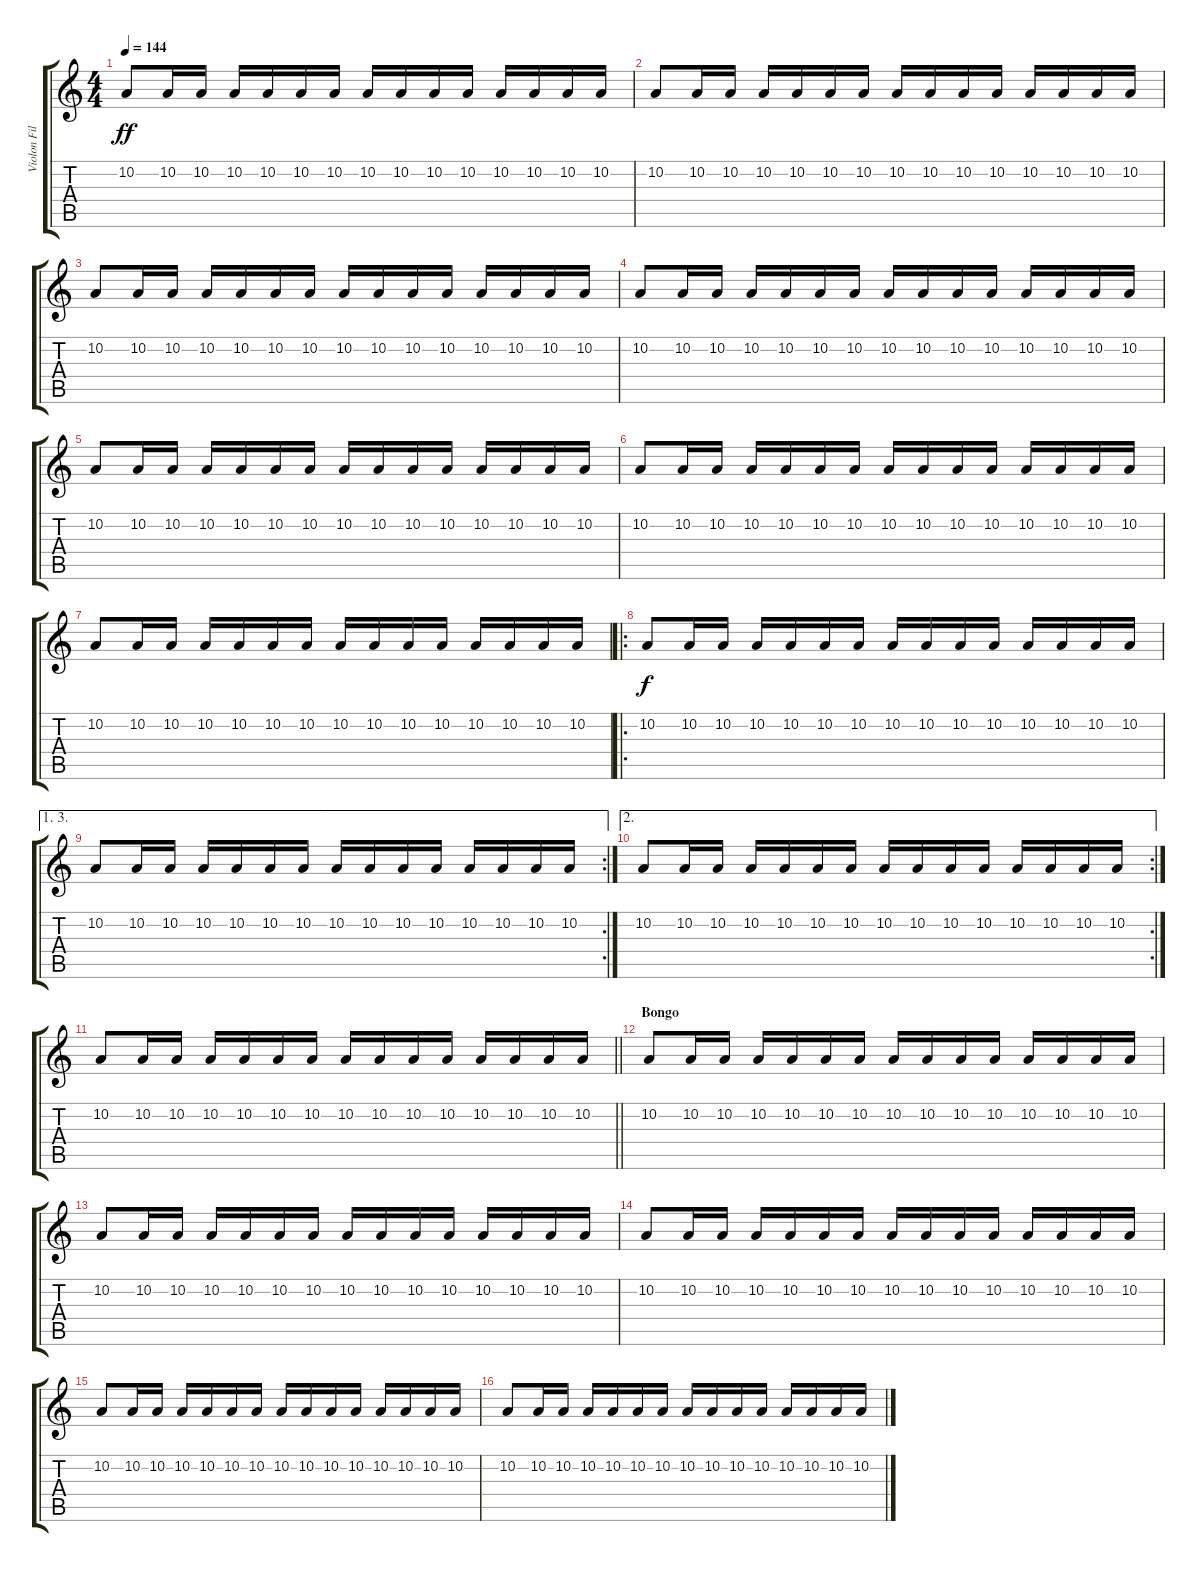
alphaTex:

\track ("Violon Fill" "Violon Fil") {instrument viola}
\staff {score tabs}
\tuning (E4 B3 G3 D3 A2 E2) {hide}
\ts (4 4)
\tempo 144
\clef g2
\ks c
10.2.8{dy ff} 10.2.16 10.2.16 10.2.16 10.2.16 10.2.16 10.2.16 10.2.16 10.2.16 10.2.16 10.2.16 10.2.16 10.2.16 10.2.16 10.2.16 |
10.2.8 10.2.16 10.2.16 10.2.16 10.2.16 10.2.16 10.2.16 10.2.16 10.2.16 10.2.16 10.2.16 10.2.16 10.2.16 10.2.16 10.2.16 |
10.2.8 10.2.16 10.2.16 10.2.16 10.2.16 10.2.16 10.2.16 10.2.16 10.2.16 10.2.16 10.2.16 10.2.16 10.2.16 10.2.16 10.2.16 |
10.2.8 10.2.16 10.2.16 10.2.16 10.2.16 10.2.16 10.2.16 10.2.16 10.2.16 10.2.16 10.2.16 10.2.16 10.2.16 10.2.16 10.2.16 |
10.2.8 10.2.16 10.2.16 10.2.16 10.2.16 10.2.16 10.2.16 10.2.16 10.2.16 10.2.16 10.2.16 10.2.16 10.2.16 10.2.16 10.2.16 |
10.2.8 10.2.16 10.2.16 10.2.16 10.2.16 10.2.16 10.2.16 10.2.16 10.2.16 10.2.16 10.2.16 10.2.16 10.2.16 10.2.16 10.2.16 |
10.2.8 10.2.16 10.2.16 10.2.16 10.2.16 10.2.16 10.2.16 10.2.16 10.2.16 10.2.16 10.2.16 10.2.16 10.2.16 10.2.16 10.2.16 |
\ro
10.2.8{dy f} 10.2.16 10.2.16 10.2.16 10.2.16 10.2.16 10.2.16 10.2.16 10.2.16 10.2.16 10.2.16 10.2.16 10.2.16 10.2.16 10.2.16 |
\ae (1 3)
\rc 2
10.2.8 10.2.16 10.2.16 10.2.16 10.2.16 10.2.16 10.2.16 10.2.16 10.2.16 10.2.16 10.2.16 10.2.16 10.2.16 10.2.16 10.2.16 |
\ae 2
\rc 2
10.2.8 10.2.16 10.2.16 10.2.16 10.2.16 10.2.16 10.2.16 10.2.16 10.2.16 10.2.16 10.2.16 10.2.16 10.2.16 10.2.16 10.2.16 |
\barLineRight lightlight
10.2.8 10.2.16 10.2.16 10.2.16 10.2.16 10.2.16 10.2.16 10.2.16 10.2.16 10.2.16 10.2.16 10.2.16 10.2.16 10.2.16 10.2.16 |
\section ("" "Bongo")
10.2.8 10.2.16 10.2.16 10.2.16 10.2.16 10.2.16 10.2.16 10.2.16 10.2.16 10.2.16 10.2.16 10.2.16 10.2.16 10.2.16 10.2.16 |
10.2.8 10.2.16 10.2.16 10.2.16 10.2.16 10.2.16 10.2.16 10.2.16 10.2.16 10.2.16 10.2.16 10.2.16 10.2.16 10.2.16 10.2.16 |
10.2.8 10.2.16 10.2.16 10.2.16 10.2.16 10.2.16 10.2.16 10.2.16 10.2.16 10.2.16 10.2.16 10.2.16 10.2.16 10.2.16 10.2.16 |
10.2.8 10.2.16 10.2.16 10.2.16 10.2.16 10.2.16 10.2.16 10.2.16 10.2.16 10.2.16 10.2.16 10.2.16 10.2.16 10.2.16 10.2.16 |
10.2.8 10.2.16 10.2.16 10.2.16 10.2.16 10.2.16 10.2.16 10.2.16 10.2.16 10.2.16 10.2.16 10.2.16 10.2.16 10.2.16 10.2.16
